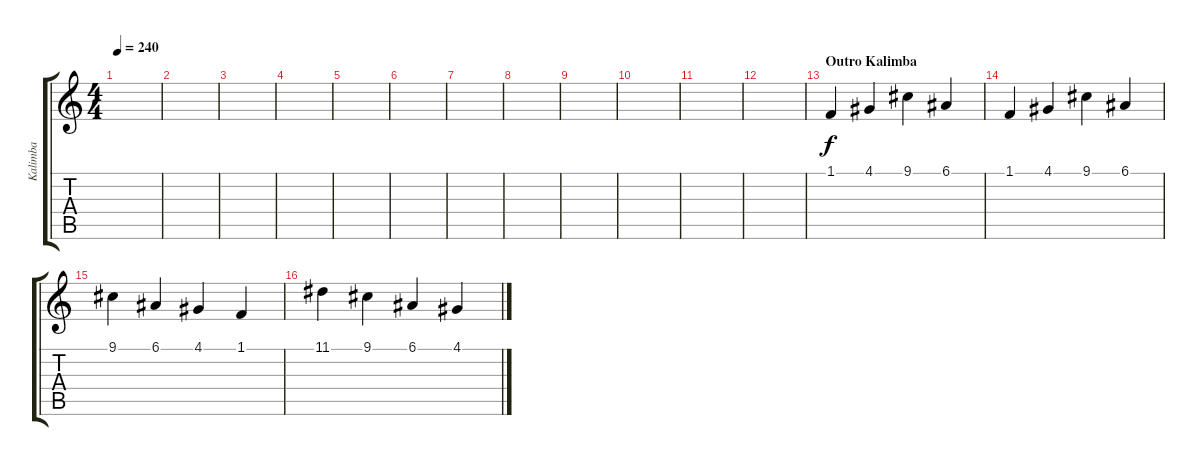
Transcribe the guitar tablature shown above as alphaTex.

\track ("Kalimba" "Kalimba") {instrument kalimba}
\staff {score tabs}
\tuning (E4 B3 G3 D3 A2 E2) {hide}
\ts (4 4)
\tempo 240
\clef g2
\ks c
|
|
|
|
|
|
|
|
|
|
|
|
\section ("" "Outro Kalimba")
1.1.4 4.1.4 9.1.4 6.1.4 |
1.1.4 4.1.4 9.1.4 6.1.4 |
9.1.4 6.1.4 4.1.4 1.1.4 |
11.1.4 9.1.4 6.1.4 4.1.4
